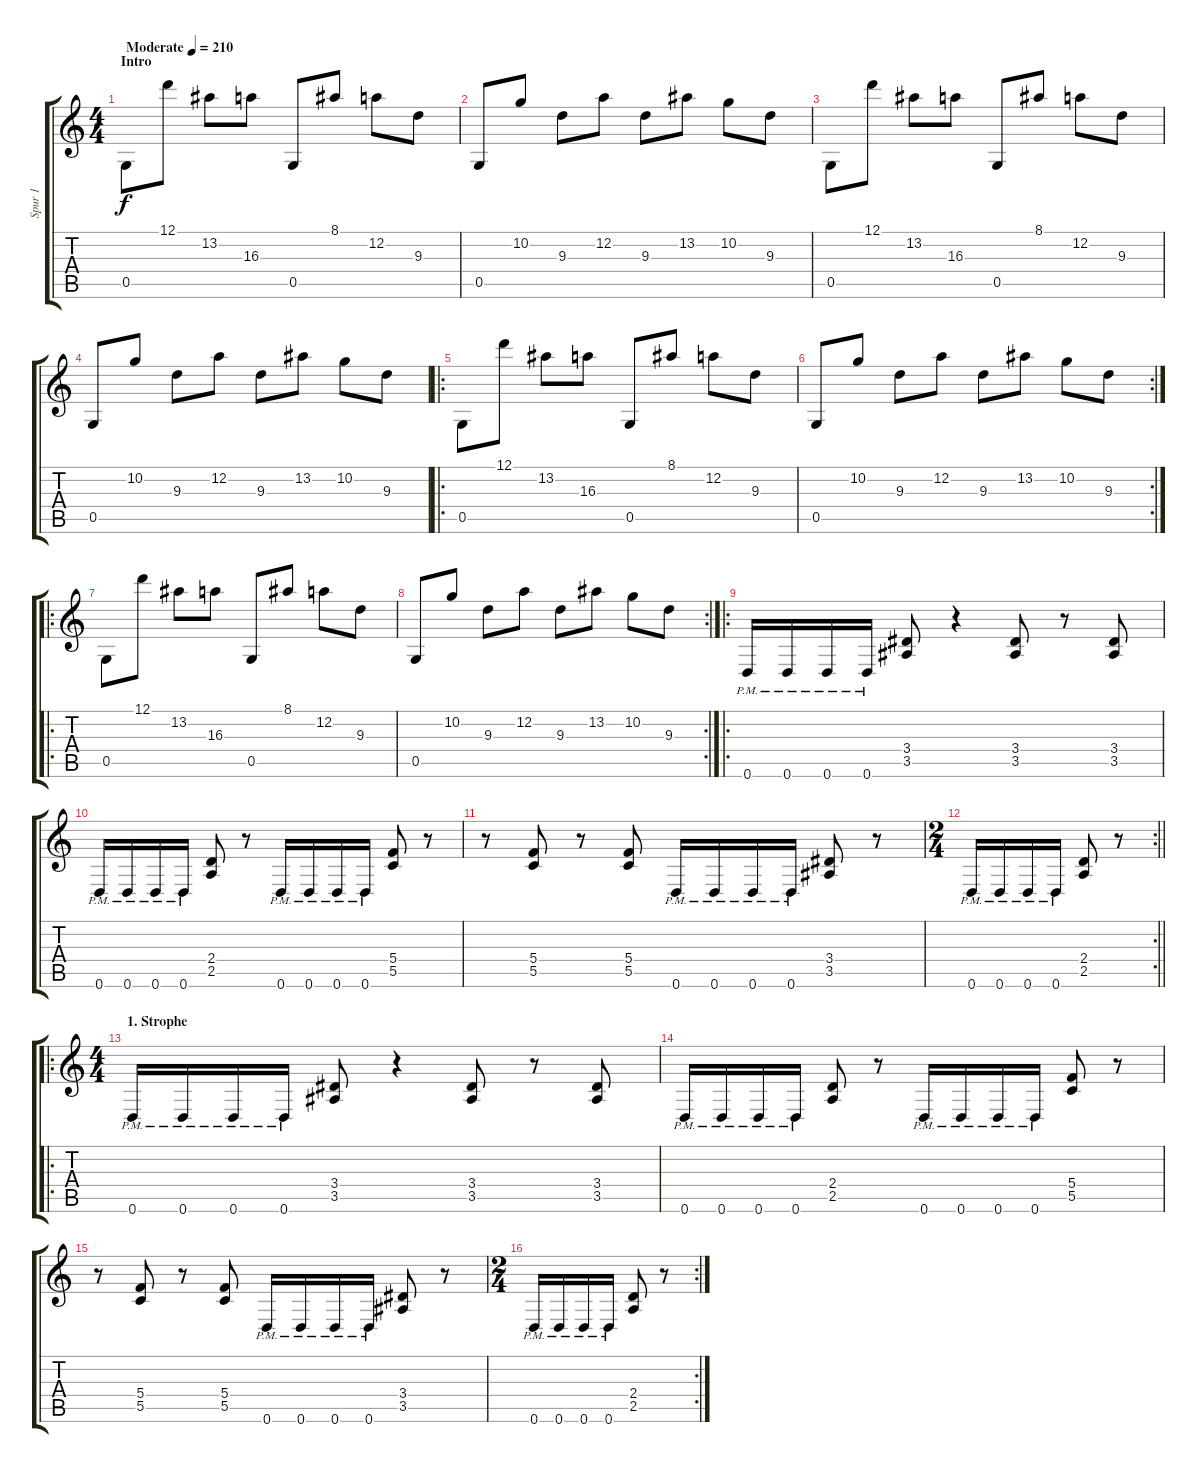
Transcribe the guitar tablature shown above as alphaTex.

\track ("Spur 1" "Spur 1") {instrument distortionguitar}
\staff {score tabs}
\tuning (D4 A3 F3 C3 G2 D2) {hide}
\ts (4 4)
\section ("" "Intro")
\tempo (210 "Moderate")
\clef g2
\ks c
0.5.8{dy f instrument distortionguitar} 12.1.8 13.2.8 16.3.8 0.5.8 8.1.8 12.2.8 9.3.8 |
0.5.8 10.2.8 9.3.8 12.2.8 9.3.8 13.2.8 10.2.8 9.3.8 |
0.5.8 12.1.8 13.2.8 16.3.8 0.5.8 8.1.8 12.2.8 9.3.8 |
0.5.8 10.2.8 9.3.8 12.2.8 9.3.8 13.2.8 10.2.8 9.3.8 |
\ro
0.5.8 12.1.8 13.2.8 16.3.8 0.5.8 8.1.8 12.2.8 9.3.8 |
\rc 2
0.5.8 10.2.8 9.3.8 12.2.8 9.3.8 13.2.8 10.2.8 9.3.8 |
\ro
0.5.8 12.1.8 13.2.8 16.3.8 0.5.8 8.1.8 12.2.8 9.3.8 |
\rc 2
0.5.8 10.2.8 9.3.8 12.2.8 9.3.8 13.2.8 10.2.8 9.3.8 |
\ro
0.6{pm}.16 0.6{pm}.16 0.6{pm}.16 0.6{pm}.16 (3.4 3.5).8 r.4 (3.4 3.5).8 r.8 (3.4 3.5).8 |
0.6{pm}.16 0.6{pm}.16 0.6{pm}.16 0.6{pm}.16 (2.4 2.5).8 r.8 0.6{pm}.16 0.6{pm}.16 0.6{pm}.16 0.6{pm}.16 (5.4 5.5).8 r.8 |
r.8 (5.4 5.5).8 r.8 (5.4 5.5).8 0.6{pm}.16 0.6{pm}.16 0.6{pm}.16 0.6{pm}.16 (3.4 3.5).8 r.8 |
\rc 2
\ts (2 4)
\barLineRight lightlight
0.6{pm}.16 0.6{pm}.16 0.6{pm}.16 0.6{pm}.16 (2.4 2.5).8 r.8 |
\ro
\ts (4 4)
\section ("" "1. Strophe")
0.6{pm}.16 0.6{pm}.16 0.6{pm}.16 0.6{pm}.16 (3.4 3.5).8 r.4 (3.4 3.5).8 r.8 (3.4 3.5).8 |
0.6{pm}.16 0.6{pm}.16 0.6{pm}.16 0.6{pm}.16 (2.4 2.5).8 r.8 0.6{pm}.16 0.6{pm}.16 0.6{pm}.16 0.6{pm}.16 (5.4 5.5).8 r.8 |
r.8 (5.4 5.5).8 r.8 (5.4 5.5).8 0.6{pm}.16 0.6{pm}.16 0.6{pm}.16 0.6{pm}.16 (3.4 3.5).8 r.8 |
\rc 2
\ts (2 4)
0.6{pm}.16 0.6{pm}.16 0.6{pm}.16 0.6{pm}.16 (2.4 2.5).8 r.8
